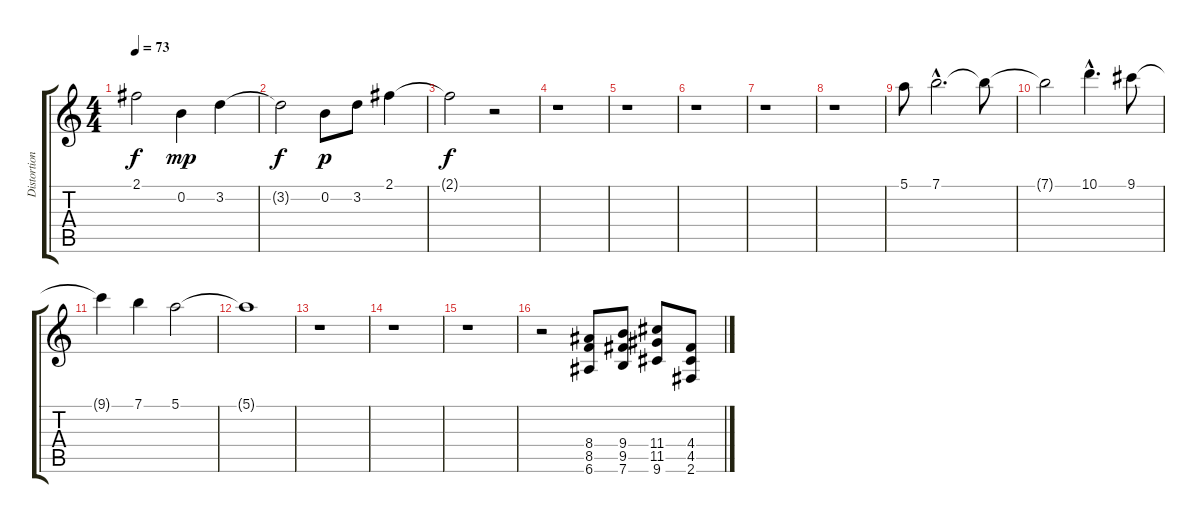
\track ("Distortion Guitar2" "Distortion") {instrument distortionguitar}
\staff {score tabs}
\tuning (E4 B3 G3 D3 A2 E2) {hide}
\ts (4 4)
\tempo 73
\clef g2
\ks c
2.1{t}.2{dy f} 0.2.4{dy mp} 3.2.4 |
3.2{t}.2{dy f} 0.2.8{dy p} 3.2.8 2.1.4 |
2.1{t}.2{dy f} r.2 |
r.1 |
r.1 |
r.1 |
r.1 |
r.1 |
5.1.8 7.1{hac}.2{d volume 5} 7.1{t}.8 |
7.1{t}.2 10.1{hac}.4{d volume 11} 9.1.8 |
9.1{t}.4 7.1.4 5.1.2{volume 4} |
5.1{t}.1 |
r.1 |
r.1 |
r.1 |
r.2{volume 11} (8.4 8.5 6.6).8 (9.4 9.5 7.6).8 (11.4 11.5 9.6).8 (4.4 4.5 2.6).8
